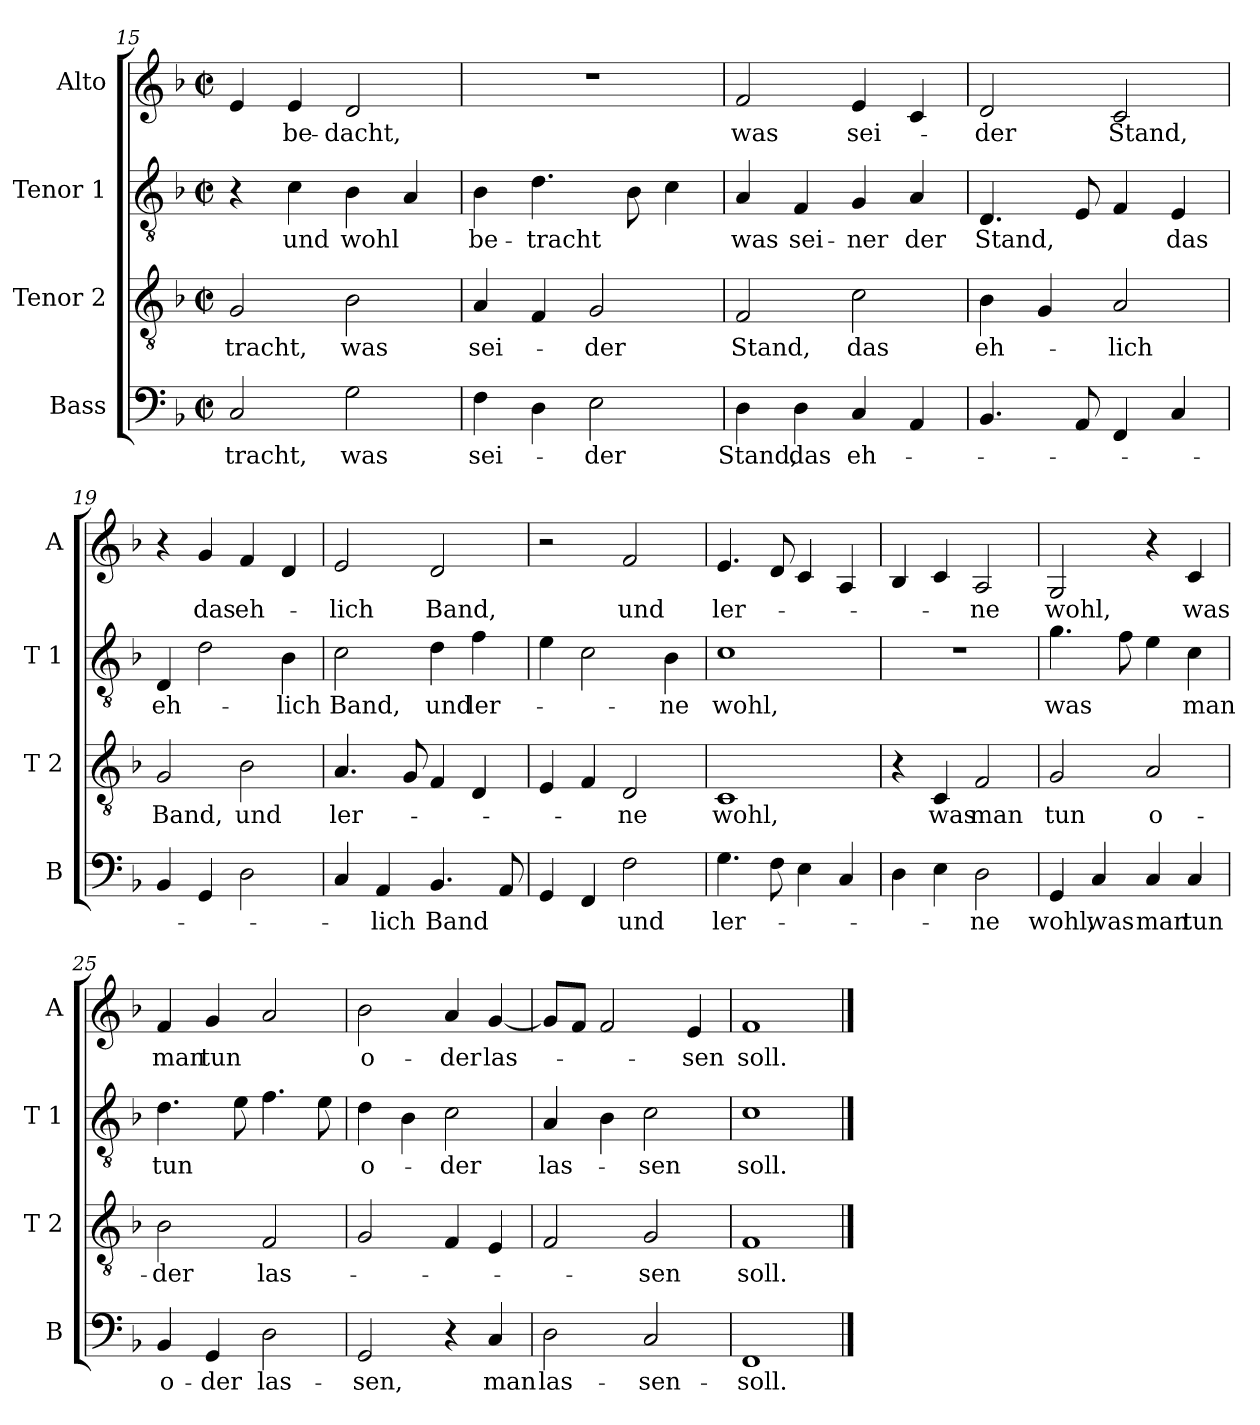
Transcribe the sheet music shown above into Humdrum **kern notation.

**kern	**text	**kern	**text	**kern	**text	**kern	**text
*part4	*part4	*part3	*part3	*part2	*part2	*part1	*part1
*staff4	*staff4	*staff3	*staff3	*staff2	*staff2	*staff1	*staff1
*I"Bass	*	*I"Tenor 2	*	*I"Tenor 1	*	*I"Alto	*
*I'B	*	*I'T 2	*	*I'T 1	*	*I'A	*
*clefF4	*	*clefGv2	*	*clefGv2	*	*clefG2	*
*k[b-]	*	*k[b-]	*	*k[b-]	*	*k[b-]	*
*F:	*	*F:	*	*F:	*	*F:	*
*M2/2	*	*M2/2	*	*M2/2	*	*M2/2	*
*met(c|)	*	*met(c|)	*	*met(c|)	*	*met(c|)	*
=15	=15	=15	=15	=15	=15	=15	=15
!	!LO:LY:b	!	!LO:LY:b	!	!	!	!
2C/	-tracht,	2G/	-tracht,	4r	.	4e/	.
!	!	!	!	!	!LO:LY:b	!	!LO:LY:b
.	.	.	.	4c\	und	4e/	be-
!	!LO:LY:b	!	!LO:LY:b	!	!LO:LY:b	!	!LO:LY:b
2G\	was	2B-\	was	4B-\	wohl	2d/	-dacht,
.	.	.	.	4A/	.	.	.
=16	=16	=16	=16	=16	=16	=16	=16
!	!LO:LY:b	!	!LO:LY:b	!	!LO:LY:b	!	!
4F\	sei-	4A/	sei-	4B-\	be-	1r	.
!	!	!	!	!	!LO:LY:b	!	!
4D\	.	4F/	.	4.d\	-tracht	.	.
!	!LO:LY:b	!	!LO:LY:b	!	!	!	!
2E\	-der	2G/	-der	.	.	.	.
.	.	.	.	8B-\	.	.	.
.	.	.	.	4c\	.	.	.
=17	=17	=17	=17	=17	=17	=17	=17
!	!LO:LY:b	!	!LO:LY:b	!	!LO:LY:b	!	!LO:LY:b
4D\	Stand,	2F/	Stand,	4A/	was	2f/	was
!	!LO:LY:b	!	!	!	!LO:LY:b	!	!
4D\	das	.	.	4F/	sei-	.	.
!	!LO:LY:b	!	!LO:LY:b	!	!LO:LY:b	!	!LO:LY:b
4C/	eh-	2c\	das	4G/	-ner	4e/	sei-
!	!	!	!	!	!LO:LY:b	!	!
4AA/	.	.	.	4A/	der	4c/	.
!!LO:LB:g=z
=18	=18	=18	=18	=18	=18	=18	=18
!	!	!	!LO:LY:b	!	!LO:LY:b	!	!LO:LY:b
4.BB-/	.	4B-\	eh-	4.D/	Stand,	2d/	-der
.	.	4G/	.	.	.	.	.
8AA/	.	.	.	8E/	.	.	.
!	!	!	!LO:LY:b	!	!	!	!LO:LY:b
4FF/	.	2A/	-lich	4F/	.	2c/	Stand,
!	!	!	!	!	!LO:LY:b	!	!
4C/	.	.	.	4E/	das	.	.
=19	=19	=19	=19	=19	=19	=19	=19
!	!	!	!LO:LY:b	!	!LO:LY:b	!	!
4BB-/	.	2G/	Band,	4D/	eh-	4r	.
!	!	!	!	!	!	!	!LO:LY:b
4GG/	.	.	.	2d\	.	4g/	das
!	!	!	!LO:LY:b	!	!	!	!LO:LY:b
2D\	.	2B-\	und	.	.	4f/	eh-
!	!	!	!	!	!LO:LY:b	!	!
.	.	.	.	4B-\	-lich	4d/	.
=20	=20	=20	=20	=20	=20	=20	=20
!	!	!	!LO:LY:b	!	!LO:LY:b	!	!LO:LY:b
4C/	.	4.A/	ler-	2c\	Band,	2e/	-lich
!	!LO:LY:b	!	!	!	!	!	!
4AA/	-lich	.	.	.	.	.	.
.	.	8G/	.	.	.	.	.
!	!LO:LY:b	!	!	!	!LO:LY:b	!	!LO:LY:b
4.BB-/	Band	4F/	.	4d\	und	2d/	Band,
!	!	!	!	!	!LO:LY:b	!	!
.	.	4D/	.	4f\	ler-	.	.
8AA/	.	.	.	.	.	.	.
=21	=21	=21	=21	=21	=21	=21	=21
4GG/	.	4E/	.	4e\	.	2r	.
4FF/	.	4F/	.	2c\	.	.	.
!	!LO:LY:b	!	!LO:LY:b	!	!	!	!LO:LY:b
2F\	und	2D/	-ne	.	.	2f/	und
!	!	!	!	!	!LO:LY:b	!	!
.	.	.	.	4B-\	-ne	.	.
=22	=22	=22	=22	=22	=22	=22	=22
!	!LO:LY:b	!	!LO:LY:b	!	!LO:LY:b	!	!LO:LY:b
4.G\	ler-	1C	wohl,	1c	wohl,	4.e/	ler-
8F\	.	.	.	.	.	8d/	.
4E\	.	.	.	.	.	4c/	.
4C/	.	.	.	.	.	4A/	.
!!LO:LB:g=z
=23	=23	=23	=23	=23	=23	=23	=23
4D\	.	4r	.	1r	.	4B-/	.
!	!	!	!LO:LY:b	!	!	!	!
4E\	.	4C/	was	.	.	4c/	.
!	!LO:LY:b	!	!LO:LY:b	!	!	!	!LO:LY:b
2D\	-ne	2F/	man	.	.	2A/	-ne
=24	=24	=24	=24	=24	=24	=24	=24
!	!LO:LY:b	!	!LO:LY:b	!	!LO:LY:b	!	!LO:LY:b
4GG/	wohl,	2G/	tun	4.g\	was	2G/	wohl,
!	!LO:LY:b	!	!	!	!	!	!
4C/	was	.	.	.	.	.	.
.	.	.	.	8f\	.	.	.
!	!LO:LY:b	!	!LO:LY:b	!	!	!	!
4C/	man	2A/	o-	4e\	.	4r	.
!	!LO:LY:b	!	!	!	!LO:LY:b	!	!LO:LY:b
4C/	tun	.	.	4c\	man	4c/	was
=25	=25	=25	=25	=25	=25	=25	=25
!	!LO:LY:b	!	!LO:LY:b	!	!LO:LY:b	!	!LO:LY:b
4BB-/	o-	2B-\	-der	4.d\	tun	4f/	man
!	!LO:LY:b	!	!	!	!	!	!LO:LY:b
4GG/	-der	.	.	.	.	4g/	tun
.	.	.	.	8e\	.	.	.
!	!LO:LY:b	!	!LO:LY:b	!	!	!	!
2D\	las-	2F/	las-	4.f\	.	2a/	.
.	.	.	.	8e\	.	.	.
=26	=26	=26	=26	=26	=26	=26	=26
!	!LO:LY:b	!	!	!	!LO:LY:b	!	!LO:LY:b
2GG/	-sen,	2G/	.	4d\	o-	2b-\	o-
.	.	.	.	4B-\	.	.	.
!	!	!	!	!	!LO:LY:b	!	!LO:LY:b
4r	.	4F/	.	2c\	-der	4a/	-der
!	!LO:LY:b	!	!	!	!	!	!LO:LY:b
4C/	man	4E/	.	.	.	[4g/	las-
=27	=27	=27	=27	=27	=27	=27	=27
!	!LO:LY:b	!	!	!	!LO:LY:b	!	!
2D\	las-	2F/	.	4A/	las-	8g/L]	.
.	.	.	.	.	.	8f/J	.
.	.	.	.	4B-\	.	2f/	.
!	!LO:LY:b	!	!LO:LY:b	!	!LO:LY:b	!	!
2C/	-sen-	2G/	-sen	2c\	-sen	.	.
!	!	!	!	!	!	!	!LO:LY:b
.	.	.	.	.	.	4e/	-sen
=28	=28	=28	=28	=28	=28	=28	=28
!	!LO:LY:b	!	!LO:LY:b	!	!LO:LY:b	!	!LO:LY:b
1FF	-soll.	1F	soll.	1c	soll.	1f	soll.
==	==	==	==	==	==	==	==
*-	*-	*-	*-	*-	*-	*-	*-
